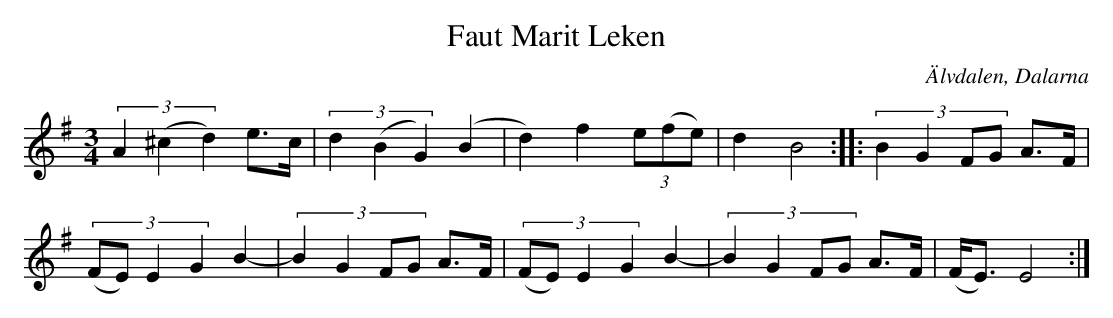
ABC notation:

X:1
T:Faut Marit Leken
M:3/4
L:1/8
O:Älvdalen, Dalarna
K:Em
(3A2 (^c2 d2) e>c | (3d2 (B2 G2) (B2 | d2) f2 (3e(fe) | d2 B4 :: (3:2:4B2 G2 FG A>F |
((3:2:4FE)E2 G2 B2- | (3:2:4B2 G2 FG A>F | ((3:2:4FE)E2 G2 B2- | (3:2:4B2 G2 FG A>F | (F<E) E4 :|
